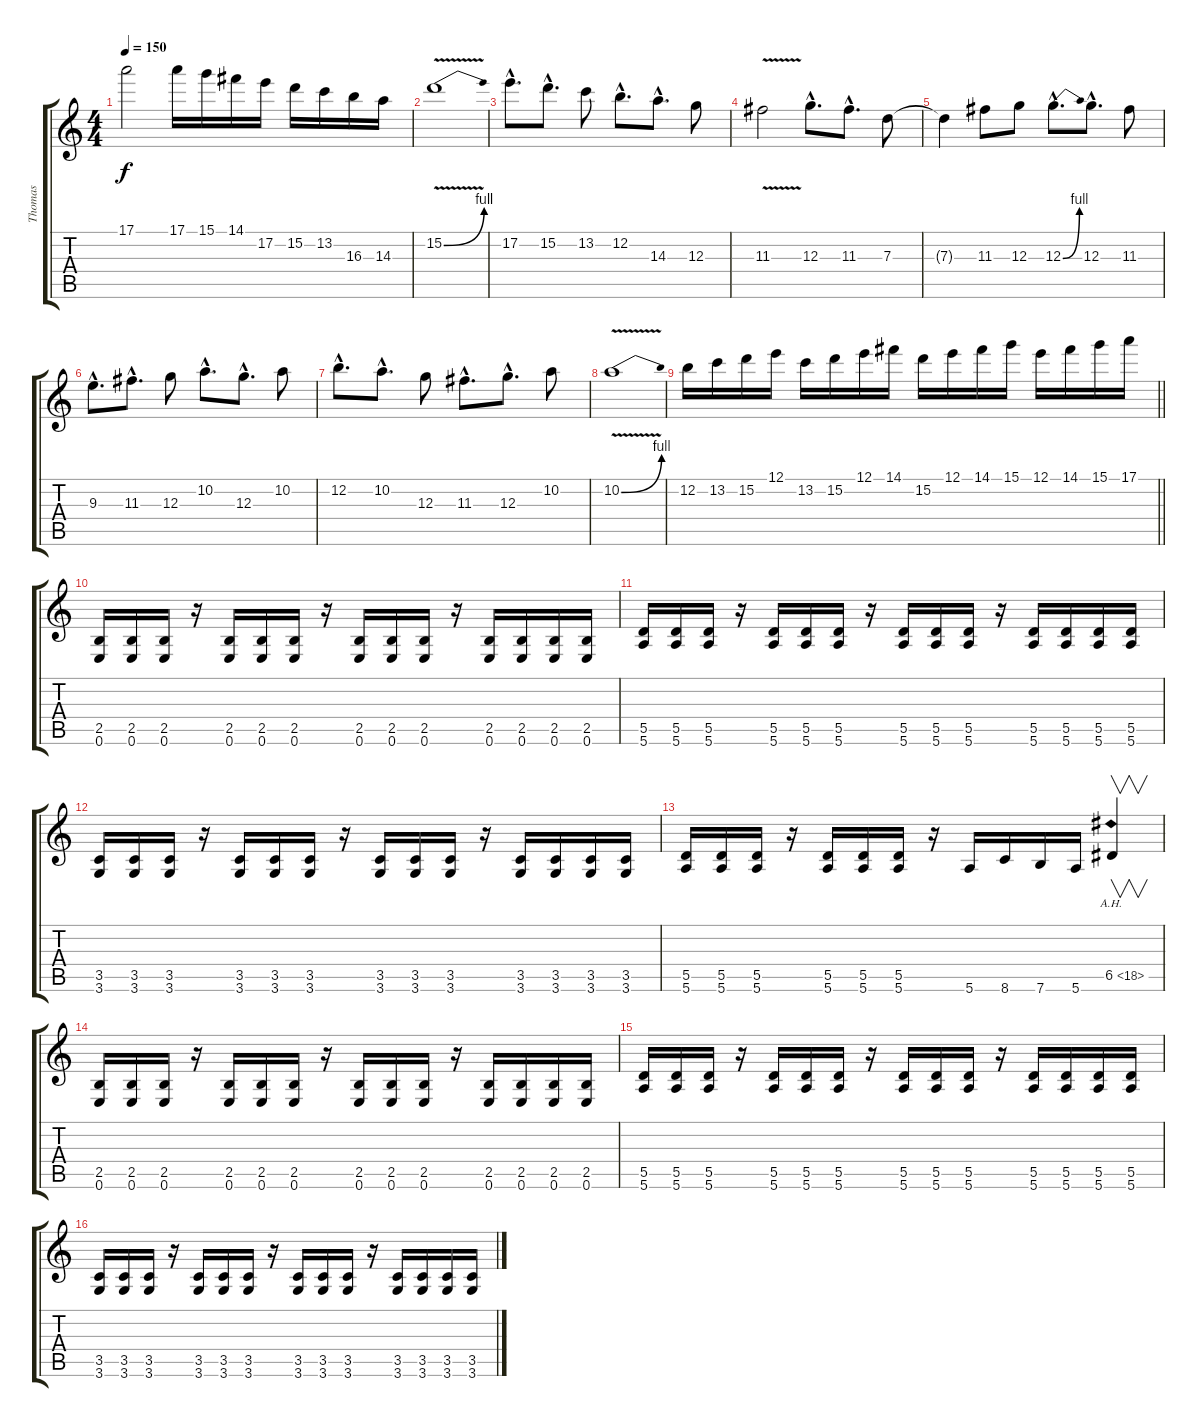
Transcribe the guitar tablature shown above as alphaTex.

\track ("Thomas" "Thomas") {instrument distortionguitar}
\staff {score tabs}
\tuning (E4 B3 G3 D3 A2 E2) {hide}
\ts (4 4)
\tempo 150
\clef g2
\ks c
17.1{t}.2{dy f} 17.1.16 15.1.16 14.1.16 17.2.16 15.2.16 13.2.16 16.3.16 14.3.16 |
15.2{be (bend 0 0 60 4) v}.1 |
17.2{hac}.8{d} 15.2{hac}.8{d} 13.2.8 12.2{hac}.8{d} 14.3{hac}.8{d} 12.3.8 |
11.3{v}.2 12.3{hac}.8{d} 11.3{hac}.8{d} 7.3.8 |
7.3{t}.4 11.3.8 12.3.8 12.3{be (bend 0 0 60 4) hac}.8{d} 12.3{hac}.8{d} 11.3.8 |
9.3{hac}.8{d} 11.3{hac}.8{d} 12.3.8 10.2{hac}.8{d} 12.3{hac}.8{d} 10.2.8 |
12.2{hac}.8{d} 10.2{hac}.8{d} 12.3.8 11.3{hac}.8{d} 12.3{hac}.8{d} 10.2.8 |
10.2{be (bend 0 0 60 4) v}.1 |
\barLineRight lightlight
12.2.16 13.2.16 15.2.16 12.1.16 13.2.16 15.2.16 12.1.16 14.1.16 15.2.16 12.1.16 14.1.16 15.1.16 12.1.16 14.1.16 15.1.16 17.1.16 |
\section ("" "")
(2.5 0.6).16 (2.5 0.6).16 (2.5 0.6).16 r.16 (2.5 0.6).16 (2.5 0.6).16 (2.5 0.6).16 r.16 (2.5 0.6).16 (2.5 0.6).16 (2.5 0.6).16 r.16 (2.5 0.6).16 (2.5 0.6).16 (2.5 0.6).16 (2.5 0.6).16 |
(5.5 5.6).16 (5.5 5.6).16 (5.5 5.6).16 r.16 (5.5 5.6).16 (5.5 5.6).16 (5.5 5.6).16 r.16 (5.5 5.6).16 (5.5 5.6).16 (5.5 5.6).16 r.16 (5.5 5.6).16 (5.5 5.6).16 (5.5 5.6).16 (5.5 5.6).16 |
(3.5 3.6).16 (3.5 3.6).16 (3.5 3.6).16 r.16 (3.5 3.6).16 (3.5 3.6).16 (3.5 3.6).16 r.16 (3.5 3.6).16 (3.5 3.6).16 (3.5 3.6).16 r.16 (3.5 3.6).16 (3.5 3.6).16 (3.5 3.6).16 (3.5 3.6).16 |
(5.5 5.6).16 (5.5 5.6).16 (5.5 5.6).16 r.16 (5.5 5.6).16 (5.5 5.6).16 (5.5 5.6).16 r.16 5.6.16 8.6.16 7.6.16 5.6.16 6.5{ah 12}.4{v} |
(2.5 0.6).16 (2.5 0.6).16 (2.5 0.6).16 r.16 (2.5 0.6).16 (2.5 0.6).16 (2.5 0.6).16 r.16 (2.5 0.6).16 (2.5 0.6).16 (2.5 0.6).16 r.16 (2.5 0.6).16 (2.5 0.6).16 (2.5 0.6).16 (2.5 0.6).16 |
(5.5 5.6).16 (5.5 5.6).16 (5.5 5.6).16 r.16 (5.5 5.6).16 (5.5 5.6).16 (5.5 5.6).16 r.16 (5.5 5.6).16 (5.5 5.6).16 (5.5 5.6).16 r.16 (5.5 5.6).16 (5.5 5.6).16 (5.5 5.6).16 (5.5 5.6).16 |
(3.5 3.6).16 (3.5 3.6).16 (3.5 3.6).16 r.16 (3.5 3.6).16 (3.5 3.6).16 (3.5 3.6).16 r.16 (3.5 3.6).16 (3.5 3.6).16 (3.5 3.6).16 r.16 (3.5 3.6).16 (3.5 3.6).16 (3.5 3.6).16 (3.5 3.6).16
